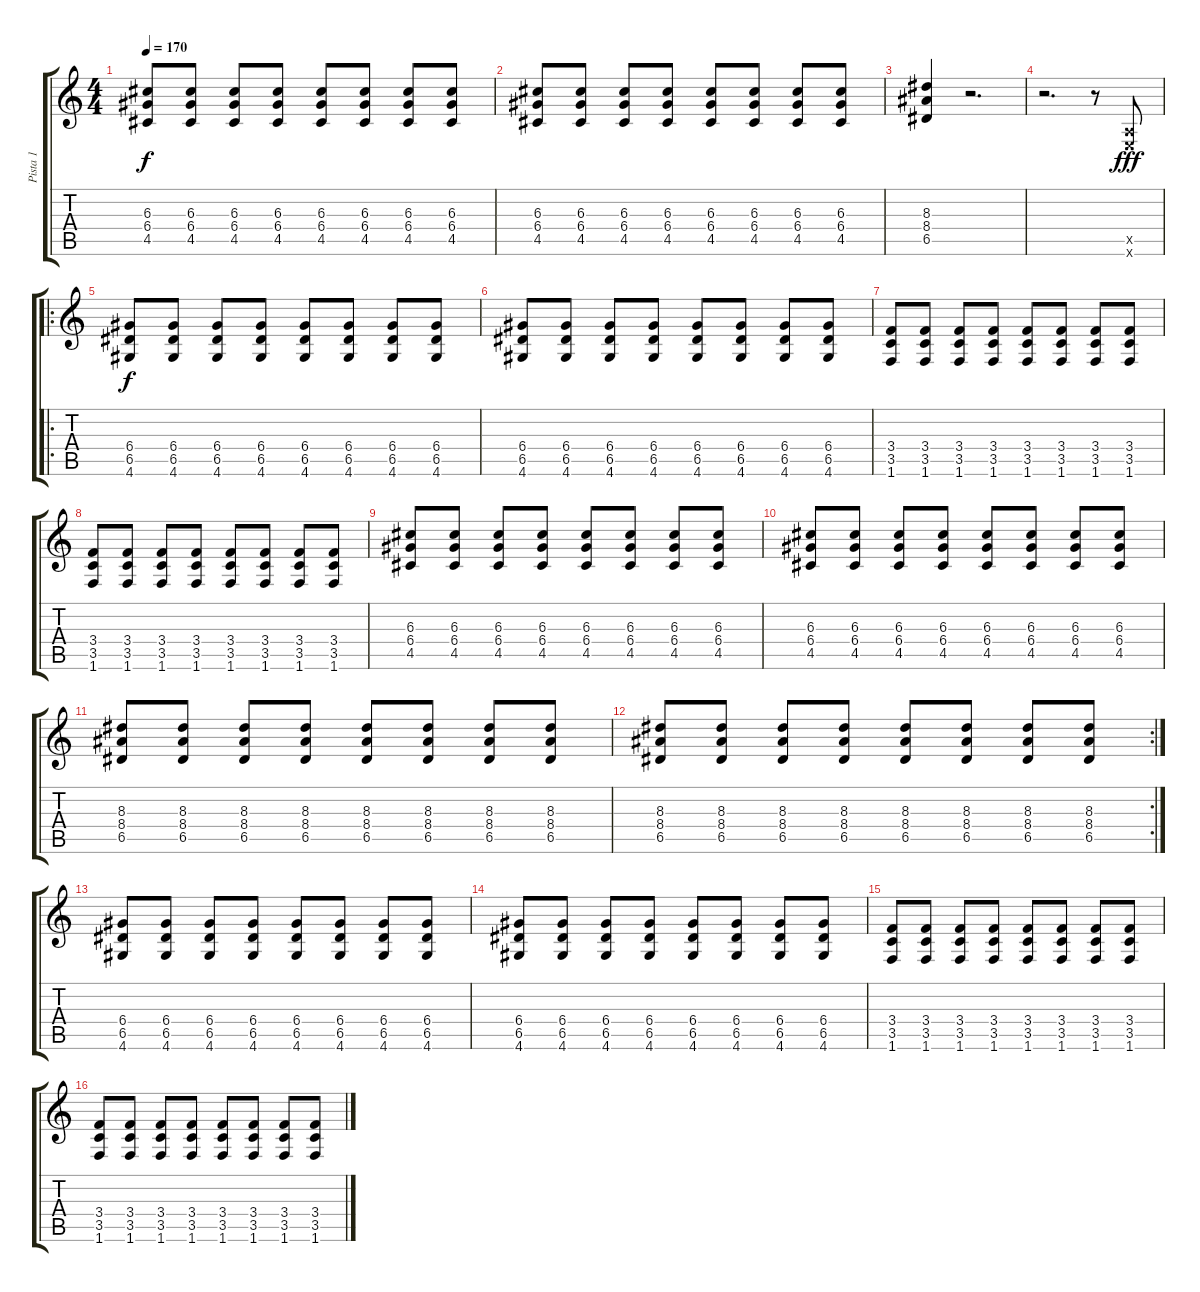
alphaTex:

\track ("Pista 1" "Pista 1") {instrument distortionguitar}
\staff {score tabs}
\tuning (E4 B3 G3 D3 A2 E2) {hide}
\ts (4 4)
\tempo 170
\clef g2
\ks c
(6.3 6.4 4.5).8{dy f} (6.3 6.4 4.5).8 (6.3 6.4 4.5).8 (6.3 6.4 4.5).8 (6.3 6.4 4.5).8 (6.3 6.4 4.5).8 (6.3 6.4 4.5).8 (6.3 6.4 4.5).8 |
(6.3 6.4 4.5).8 (6.3 6.4 4.5).8 (6.3 6.4 4.5).8 (6.3 6.4 4.5).8 (6.3 6.4 4.5).8 (6.3 6.4 4.5).8 (6.3 6.4 4.5).8 (6.3 6.4 4.5).8 |
(8.3 8.4 6.5).4 r.2{d} |
r.2{d} r.8 (0.5{x} 0.6{x}).8{dy fff} |
\ro
(6.4 6.5 4.6).8{dy f} (6.4 6.5 4.6).8 (6.4 6.5 4.6).8 (6.4 6.5 4.6).8 (6.4 6.5 4.6).8 (6.4 6.5 4.6).8 (6.4 6.5 4.6).8 (6.4 6.5 4.6).8 |
(6.4 6.5 4.6).8 (6.4 6.5 4.6).8 (6.4 6.5 4.6).8 (6.4 6.5 4.6).8 (6.4 6.5 4.6).8 (6.4 6.5 4.6).8 (6.4 6.5 4.6).8 (6.4 6.5 4.6).8 |
(3.4 3.5 1.6).8 (3.4 3.5 1.6).8 (3.4 3.5 1.6).8 (3.4 3.5 1.6).8 (3.4 3.5 1.6).8 (3.4 3.5 1.6).8 (3.4 3.5 1.6).8 (3.4 3.5 1.6).8 |
(3.4 3.5 1.6).8 (3.4 3.5 1.6).8 (3.4 3.5 1.6).8 (3.4 3.5 1.6).8 (3.4 3.5 1.6).8 (3.4 3.5 1.6).8 (3.4 3.5 1.6).8 (3.4 3.5 1.6).8 |
(6.3 6.4 4.5).8 (6.3 6.4 4.5).8 (6.3 6.4 4.5).8 (6.3 6.4 4.5).8 (6.3 6.4 4.5).8 (6.3 6.4 4.5).8 (6.3 6.4 4.5).8 (6.3 6.4 4.5).8 |
(6.3 6.4 4.5).8 (6.3 6.4 4.5).8 (6.3 6.4 4.5).8 (6.3 6.4 4.5).8 (6.3 6.4 4.5).8 (6.3 6.4 4.5).8 (6.3 6.4 4.5).8 (6.3 6.4 4.5).8 |
(8.3 8.4 6.5).8 (8.3 8.4 6.5).8 (8.3 8.4 6.5).8 (8.3 8.4 6.5).8 (8.3 8.4 6.5).8 (8.3 8.4 6.5).8 (8.3 8.4 6.5).8 (8.3 8.4 6.5).8 |
\rc 2
(8.3 8.4 6.5).8 (8.3 8.4 6.5).8 (8.3 8.4 6.5).8 (8.3 8.4 6.5).8 (8.3 8.4 6.5).8 (8.3 8.4 6.5).8 (8.3 8.4 6.5).8 (8.3 8.4 6.5).8 |
(6.4 6.5 4.6).8 (6.4 6.5 4.6).8 (6.4 6.5 4.6).8 (6.4 6.5 4.6).8 (6.4 6.5 4.6).8 (6.4 6.5 4.6).8 (6.4 6.5 4.6).8 (6.4 6.5 4.6).8 |
(6.4 6.5 4.6).8 (6.4 6.5 4.6).8 (6.4 6.5 4.6).8 (6.4 6.5 4.6).8 (6.4 6.5 4.6).8 (6.4 6.5 4.6).8 (6.4 6.5 4.6).8 (6.4 6.5 4.6).8 |
(3.4 3.5 1.6).8 (3.4 3.5 1.6).8 (3.4 3.5 1.6).8 (3.4 3.5 1.6).8 (3.4 3.5 1.6).8 (3.4 3.5 1.6).8 (3.4 3.5 1.6).8 (3.4 3.5 1.6).8 |
(3.4 3.5 1.6).8 (3.4 3.5 1.6).8 (3.4 3.5 1.6).8 (3.4 3.5 1.6).8 (3.4 3.5 1.6).8 (3.4 3.5 1.6).8 (3.4 3.5 1.6).8 (3.4 3.5 1.6).8
